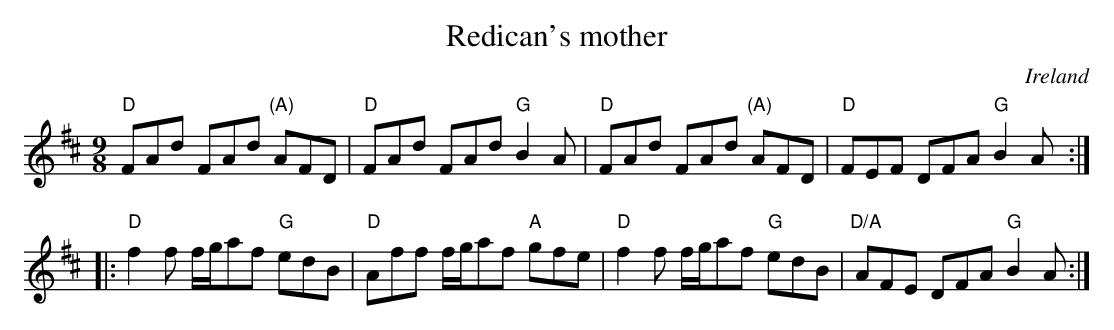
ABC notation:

X:1
T:Redican's mother
O:Ireland
M:9/8
L:1/8
K:D
"D"FAd FAd "(A)"AFD|"D"FAd FAd "G"B2A|\
"D"FAd FAd "(A)"AFD|"D"FEF DFA "G"B2A:|
|:"D"f2f f/2g/2af "G"edB|"D"Aff f/2g/2af "A"gfe|\
"D"f2f f/2g/2af "G"edB|"D/A"AFE DFA "G"B2A:|
